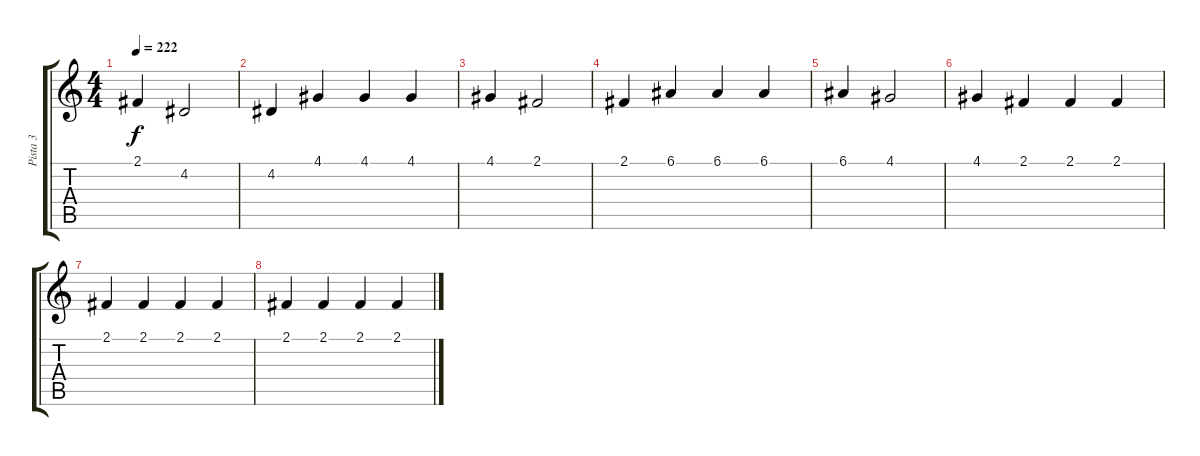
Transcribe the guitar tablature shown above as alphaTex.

\track ("Pista 3" "Pista 3") {instrument tenorsax}
\staff {score tabs}
\tuning (E4 B3 G3 D3 A2 E2) {hide}
\ts (4 4)
\tempo 222
\clef g2
\ks c
2.1.4{dy f} 4.2.2 |
4.2.4 4.1.4 4.1.4 4.1.4 |
4.1.4 2.1.2 |
2.1.4 6.1.4 6.1.4 6.1.4 |
6.1.4 4.1.2 |
4.1.4 2.1.4 2.1.4 2.1.4 |
2.1.4 2.1.4 2.1.4 2.1.4 |
2.1.4 2.1.4 2.1.4 2.1.4
